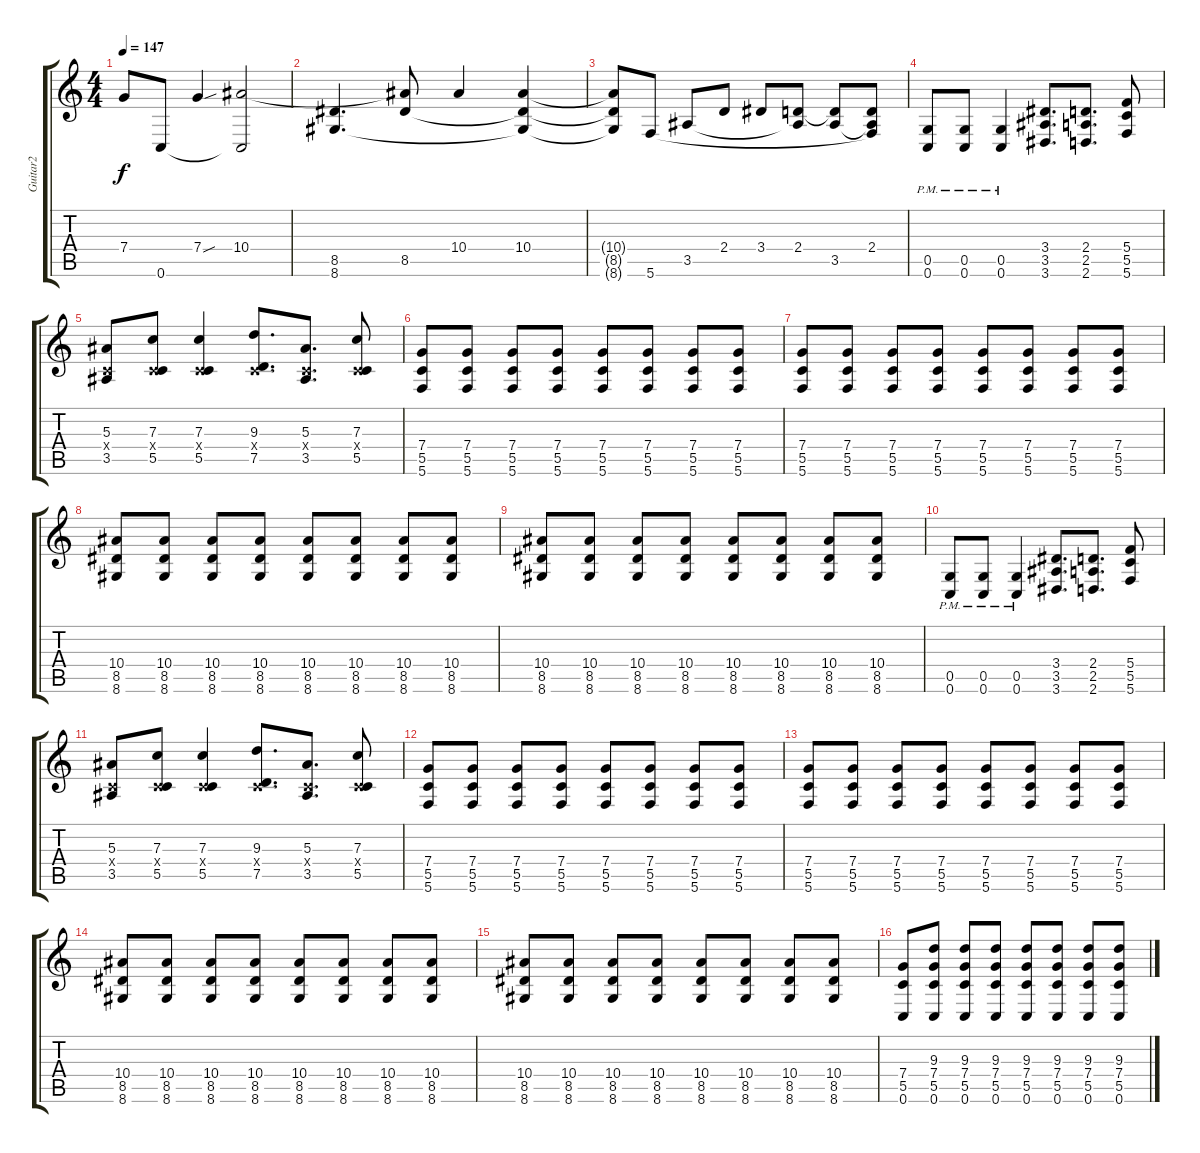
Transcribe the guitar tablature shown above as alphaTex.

\track ("Guitar2" "Guitar2") {instrument distortionguitar}
\staff {score tabs}
\tuning (D4 A3 F3 C3 G2 C2) {hide}
\ts (4 4)
\tempo 147
\clef g2
\ks c
7.4{t}.8{dy f} 0.6.8 7.4{sou}.4 (10.4 0.6{t}).2 |
(8.5{t} 8.6).4{d} (10.4{t} 8.5).8 10.4.4 (10.4 8.5{t} 8.6{t}).4 |
(10.4{t} 8.5{t} 8.6{t}).8 5.6.8 3.5.8 2.4.8 3.4.8 (2.4 3.5{t}).8 (2.4{t} 3.5).8 (2.4 3.5{t} 5.6{t}).8 |
(0.5{pm} 0.6{pm}).8{instrument distortionguitar} (0.5{pm} 0.6{pm}).8 (0.5{pm} 0.6{pm}).4 (3.4 3.5 3.6).8{d} (2.4 2.5 2.6).8{d} (5.4 5.5 5.6).8 |
(5.3 0.4{x} 3.5).8 (7.3 0.4{x} 5.5).8 (7.3 0.4{x} 5.5).4 (9.3 0.4{x} 7.5).8{d} (5.3 0.4{x} 3.5).8{d} (7.3 0.4{x} 5.5).8 |
(7.4 5.5 5.6).8 (7.4 5.5 5.6).8 (7.4 5.5 5.6).8 (7.4 5.5 5.6).8 (7.4 5.5 5.6).8 (7.4 5.5 5.6).8 (7.4 5.5 5.6).8 (7.4 5.5 5.6).8 |
(7.4 5.5 5.6).8 (7.4 5.5 5.6).8 (7.4 5.5 5.6).8 (7.4 5.5 5.6).8 (7.4 5.5 5.6).8 (7.4 5.5 5.6).8 (7.4 5.5 5.6).8 (7.4 5.5 5.6).8 |
(10.4 8.5 8.6).8 (10.4 8.5 8.6).8 (10.4 8.5 8.6).8 (10.4 8.5 8.6).8 (10.4 8.5 8.6).8 (10.4 8.5 8.6).8 (10.4 8.5 8.6).8 (10.4 8.5 8.6).8 |
(10.4 8.5 8.6).8 (10.4 8.5 8.6).8 (10.4 8.5 8.6).8 (10.4 8.5 8.6).8 (10.4 8.5 8.6).8 (10.4 8.5 8.6).8 (10.4 8.5 8.6).8 (10.4 8.5 8.6).8 |
(0.5{pm} 0.6{pm}).8 (0.5{pm} 0.6{pm}).8 (0.5{pm} 0.6{pm}).4 (3.4 3.5 3.6).8{d} (2.4 2.5 2.6).8{d} (5.4 5.5 5.6).8 |
(5.3 0.4{x} 3.5).8 (7.3 0.4{x} 5.5).8 (7.3 0.4{x} 5.5).4 (9.3 0.4{x} 7.5).8{d} (5.3 0.4{x} 3.5).8{d} (7.3 0.4{x} 5.5).8 |
(7.4 5.5 5.6).8 (7.4 5.5 5.6).8 (7.4 5.5 5.6).8 (7.4 5.5 5.6).8 (7.4 5.5 5.6).8 (7.4 5.5 5.6).8 (7.4 5.5 5.6).8 (7.4 5.5 5.6).8 |
(7.4 5.5 5.6).8 (7.4 5.5 5.6).8 (7.4 5.5 5.6).8 (7.4 5.5 5.6).8 (7.4 5.5 5.6).8 (7.4 5.5 5.6).8 (7.4 5.5 5.6).8 (7.4 5.5 5.6).8 |
(10.4 8.5 8.6).8 (10.4 8.5 8.6).8 (10.4 8.5 8.6).8 (10.4 8.5 8.6).8 (10.4 8.5 8.6).8 (10.4 8.5 8.6).8 (10.4 8.5 8.6).8 (10.4 8.5 8.6).8 |
(10.4 8.5 8.6).8 (10.4 8.5 8.6).8 (10.4 8.5 8.6).8 (10.4 8.5 8.6).8 (10.4 8.5 8.6).8 (10.4 8.5 8.6).8 (10.4 8.5 8.6).8 (10.4 8.5 8.6).8 |
(7.4 5.5 0.6).8 (9.3 7.4 5.5 0.6).8 (9.3 7.4 5.5 0.6).8 (9.3 7.4 5.5 0.6).8 (9.3 7.4 5.5 0.6).8 (9.3 7.4 5.5 0.6).8 (9.3 7.4 5.5 0.6).8 (9.3 7.4 5.5 0.6).8
